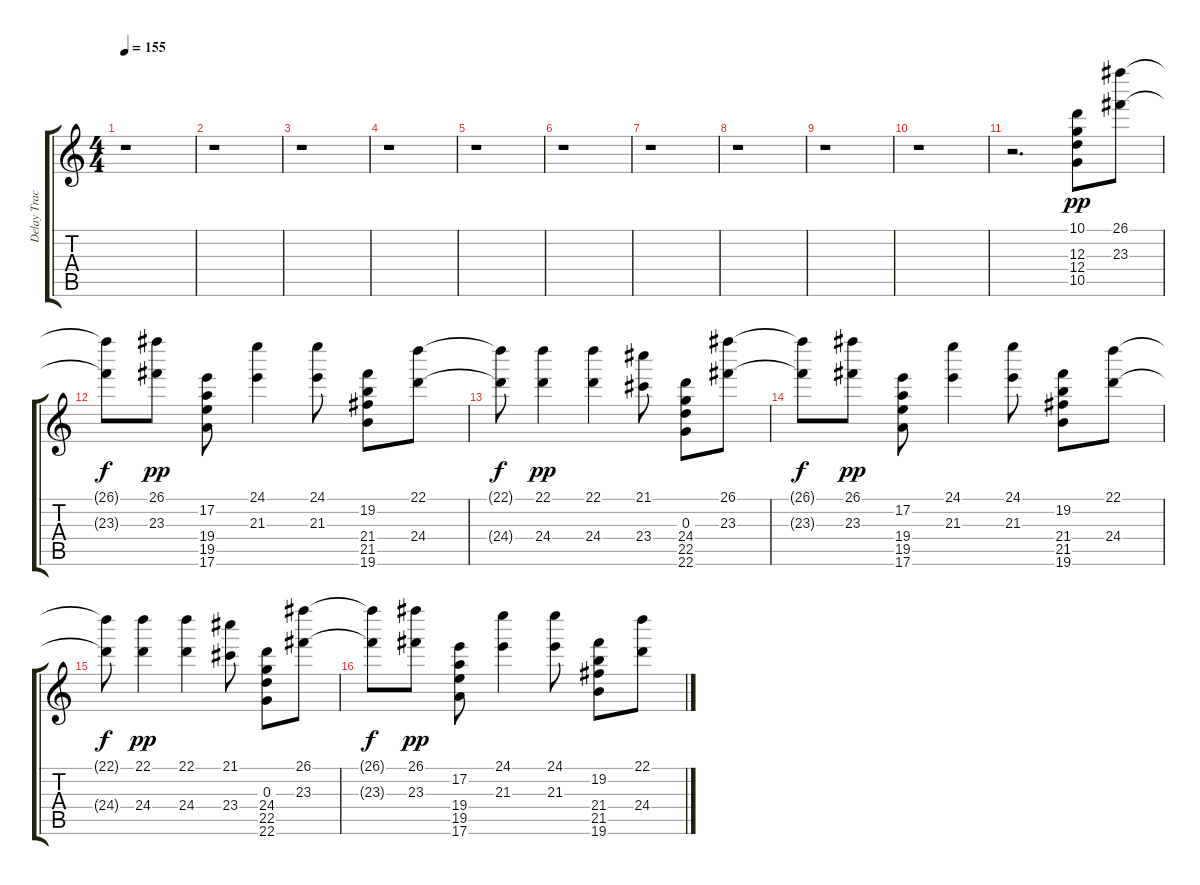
\track ("Delay Track (ignore)" "Delay Trac") {instrument electricguitarjazz}
\staff {score tabs}
\tuning (E4 B3 G3 D3 A2 E2) {hide}
\ts (4 4)
\tempo 155
\clef g2
\ks c
r.1{dy p} |
r.1 |
r.1 |
r.1 |
r.1 |
r.1 |
r.1 |
r.1 |
r.1 |
r.1 |
r.2{d} (10.1 12.3 12.4 10.5).8{dy pp} (26.1 23.3).8 |
(26.1{t} 23.3{t}).8{dy f} (26.1 23.3).8{dy pp} (17.2 19.4 19.5 17.6).8 (24.1 21.3).4 (24.1 21.3).8 (19.2 21.4 21.5 19.6).8 (22.1 24.4).8 |
(22.1{t} 24.4{t}).8{dy f} (22.1 24.4).4{dy pp} (22.1 24.4).4 (21.1 23.4).8 (0.3 24.4 22.5 22.6).8 (26.1 23.3).8 |
(26.1{t} 23.3{t}).8{dy f} (26.1 23.3).8{dy pp} (17.2 19.4 19.5 17.6).8 (24.1 21.3).4 (24.1 21.3).8 (19.2 21.4 21.5 19.6).8 (22.1 24.4).8 |
(22.1{t} 24.4{t}).8{dy f} (22.1 24.4).4{dy pp} (22.1 24.4).4 (21.1 23.4).8 (0.3 24.4 22.5 22.6).8 (26.1 23.3).8 |
(26.1{t} 23.3{t}).8{dy f} (26.1 23.3).8{dy pp} (17.2 19.4 19.5 17.6).8 (24.1 21.3).4 (24.1 21.3).8 (19.2 21.4 21.5 19.6).8 (22.1 24.4).8
